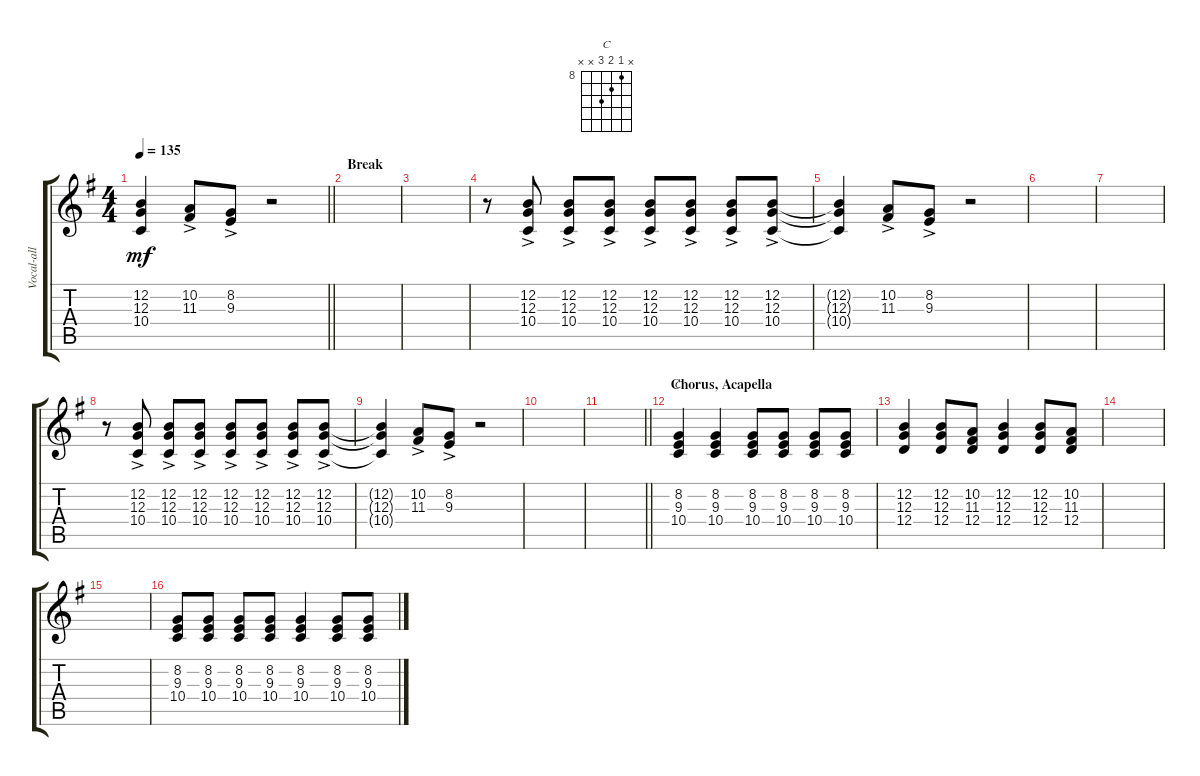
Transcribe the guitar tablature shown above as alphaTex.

\track ("Vocal-all" "Vocal-all") {instrument choiraahs}
\staff {score tabs}
\tuning (E4 B3 G3 D3 A2 E2) {hide}
\chord ("C" x 8 9 10 x x) {firstfret 8}
\ts (4 4)
\tempo 135
\clef g2
\barLineRight lightlight
\ks g
(12.2{t} 12.3{t} 10.4{t}).4{dy mf} (10.2 11.3{ac}).8 (8.2 9.3{ac}).8 r.2 |
\section ("" "Break")
|
|
r.8 (12.2 12.3{ac} 10.4).8 (12.2 12.3{ac} 10.4).8 (12.2 12.3{ac} 10.4).8 (12.2 12.3{ac} 10.4).8 (12.2 12.3{ac} 10.4).8 (12.2 12.3{ac} 10.4).8 (12.2 12.3{ac} 10.4).8 |
(12.2{t} 12.3{t} 10.4{t}).4 (10.2 11.3{ac}).8 (8.2 9.3{ac}).8 r.2 |
|
|
r.8 (12.2 12.3{ac} 10.4).8 (12.2 12.3{ac} 10.4).8 (12.2 12.3{ac} 10.4).8 (12.2 12.3{ac} 10.4).8 (12.2 12.3{ac} 10.4).8 (12.2 12.3{ac} 10.4).8 (12.2 12.3{ac} 10.4).8 |
(12.2{t} 12.3{t} 10.4{t}).4 (10.2 11.3{ac}).8 (8.2 9.3{ac}).8 r.2 |
|
\barLineRight lightlight
|
\section ("" "Chorus, Acapella")
(8.2 9.3 10.4).4{ch "C"} (8.2 9.3 10.4).4 (8.2 9.3 10.4).8 (8.2 9.3 10.4).8 (8.2 9.3 10.4).8 (8.2 9.3 10.4).8 |
(12.2 12.3 12.4).4 (12.2 12.3 12.4).8 (10.2 11.3 12.4).8 (12.2 12.3 12.4).4 (12.2 12.3 12.4).8 (10.2 11.3 12.4).8 |
|
|
(8.2 9.3 10.4).8 (8.2 9.3 10.4).8 (8.2 9.3 10.4).8 (8.2 9.3 10.4).8 (8.2 9.3 10.4).4 (8.2 9.3 10.4).8 (8.2 9.3 10.4).8
